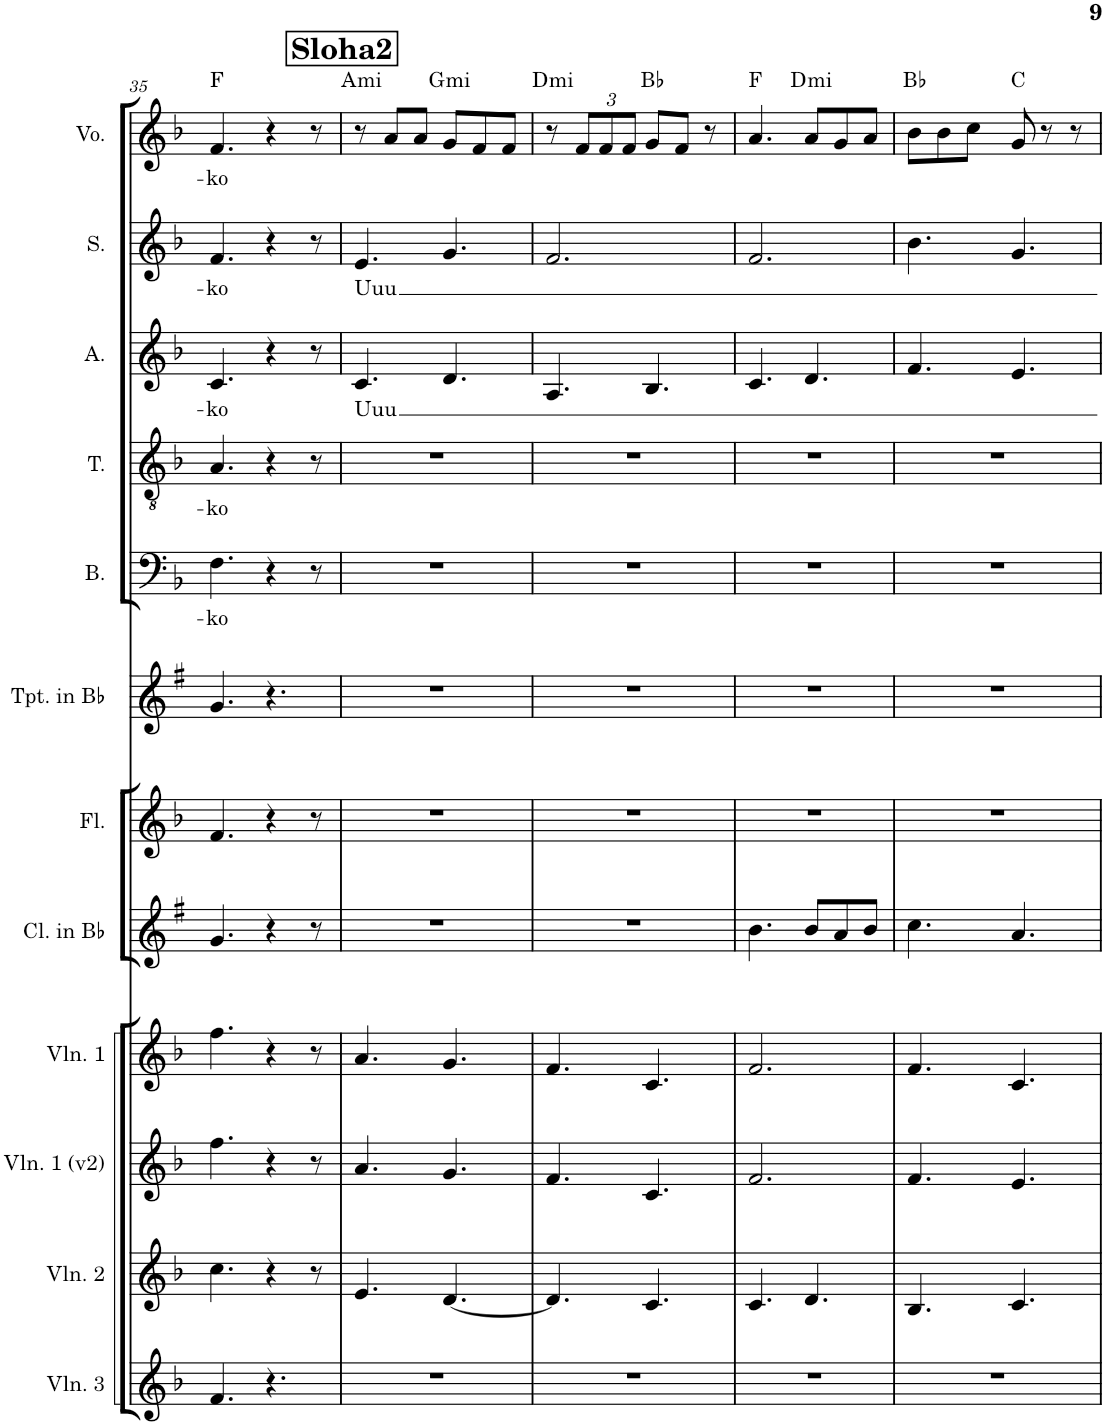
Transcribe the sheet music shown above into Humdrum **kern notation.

**kern	**kern	**kern	**kern	**kern	**kern	**kern	**kern	**text	**kern	**text	**kern	**text	**kern	**text	**kern	**text	**harte
*part12	*part11	*part10	*part9	*part8	*part7	*part6	*part5	*part5	*part4	*part4	*part3	*part3	*part2	*part2	*part1	*part1	*part1
*staff12	*staff11	*staff10	*staff9	*staff8	*staff7	*staff6	*staff5	*staff5	*staff4	*staff4	*staff3	*staff3	*staff2	*staff2	*staff1	*staff1	*
*I"Violin 3	*I"Violin 2	*I"Violin 1 (v2)	*I"Violin 1	*I"Clarinet in Bb	*I"Flute	*I"Trumpet in Bb	*I"Bass	*	*I"Tenor	*	*I"Alto	*	*I"Soprano	*	*I"Voice	*	*
*I'Vln. 3	*I'Vln. 2	*I'Vln. 1 (v2)	*I'Vln. 1	*I'Cl. in Bb	*I'Fl.	*I'Tpt. in Bb	*I'B.	*	*I'T.	*	*I'A.	*	*I'S.	*	*I'Vo.	*	*
!!LO:PB:g=z
*clefG2	*clefG2	*clefG2	*clefG2	*clefG2	*clefG2	*clefG2	*clefF4	*	*clefGv2	*	*clefG2	*	*clefG2	*	*clefG2	*	*
*	*	*	*	*Trd1c2	*	*Trd1c2	*	*	*	*	*	*	*	*	*	*	*
*k[b-]	*k[b-]	*k[b-]	*k[b-]	*k[f#]	*k[b-]	*k[f#]	*k[b-]	*	*k[b-]	*	*k[b-]	*	*k[b-]	*	*k[b-]	*	*
*M6/8	*M6/8	*M6/8	*M6/8	*M6/8	*M6/8	*M6/8	*M6/8	*	*M6/8	*	*M6/8	*	*M6/8	*	*M6/8	*	*
=35	=35	=35	=35	=35	=35	=35	=35	=35	=35	=35	=35	=35	=35	=35	=35	=35	=35
!	!	!	!	!	!	!	!	!LO:LY:b	!	!LO:LY:b	!	!LO:LY:b	!	!LO:LY:b	!	!LO:LY:b	!
4.f/	4.cc\	4.ff\	4.ff\	4.g/	4.f/	4.g/	4.F\	-ko	4.A/	-ko	4.c/	-ko	4.f/	-ko	4.f/	-ko	F:maj
4.r	4r	4r	4r	4r	4r	4.r	4r	.	4r	.	4r	.	4r	.	4r	.	.
.	8r	8r	8r	8r	8r	.	8r	.	8r	.	8r	.	8r	.	8r	.	.
!!LO:REH:place=s1:a:B:cj:fs=14:t=Sloha2
=36	=36	=36	=36	=36	=36	=36	=36	=36	=36	=36	=36	=36	=36	=36	=36	=36	=36
!	!	!	!	!	!	!	!	!	!	!	!	!LO:LY:b	!	!LO:LY:b	!	!	!LO:H:kt=mi
2.r	4.e/	4.a/	4.a/	2.r	2.r	2.r	2.r	.	2.r	.	4.c/	Uuu	4.e/	Uuu	8r	.	A:min
.	.	.	.	.	.	.	.	.	.	.	.	.	.	.	8a/L	.	.
.	.	.	.	.	.	.	.	.	.	.	.	.	.	.	8a/J	.	.
!	!	!	!	!	!	!	!	!	!	!	!	!	!	!	!	!	!LO:H:kt=mi
.	[4.d/	4.g/	4.g/	.	.	.	.	.	.	.	4.d/	.	4.g/	.	8g/L	.	G:min
.	.	.	.	.	.	.	.	.	.	.	.	.	.	.	8f/	.	.
.	.	.	.	.	.	.	.	.	.	.	.	.	.	.	8f/J	.	.
=37	=37	=37	=37	=37	=37	=37	=37	=37	=37	=37	=37	=37	=37	=37	=37	=37	=37
!	!	!	!	!	!	!	!	!	!	!	!	!	!	!	!	!	!LO:H:kt=mi
2.r	4.d/]	4.f/	4.f/	2.r	2.r	2.r	2.r	.	2.r	.	4.A/	.	2.f/	.	8r	.	D:min
*	*	*	*	*	*	*	*	*	*	*	*	*	*	*	*Xbrackettup	*	*
.	.	.	.	.	.	.	.	.	.	.	.	.	.	.	12f/L	.	.
.	.	.	.	.	.	.	.	.	.	.	.	.	.	.	12f/	.	.
.	.	.	.	.	.	.	.	.	.	.	.	.	.	.	12f/J	.	.
.	4.c/	4.c/	4.c/	.	.	.	.	.	.	.	4.B-/	.	.	.	8g/L	.	Bb:maj
.	.	.	.	.	.	.	.	.	.	.	.	.	.	.	8f/J	.	.
.	.	.	.	.	.	.	.	.	.	.	.	.	.	.	8r	.	.
=38	=38	=38	=38	=38	=38	=38	=38	=38	=38	=38	=38	=38	=38	=38	=38	=38	=38
2.r	4.c/	2.f/	2.f/	4.b\	2.r	2.r	2.r	.	2.r	.	4.c/	.	2.f/	.	4.a/	.	F:maj
!	!	!	!	!	!	!	!	!	!	!	!	!	!	!	!	!	!LO:H:kt=mi
.	4.d/	.	.	8b/L	.	.	.	.	.	.	4.d/	.	.	.	8a/L	.	D:min
.	.	.	.	8a/	.	.	.	.	.	.	.	.	.	.	8g/	.	.
.	.	.	.	8b/J	.	.	.	.	.	.	.	.	.	.	8a/J	.	.
=39	=39	=39	=39	=39	=39	=39	=39	=39	=39	=39	=39	=39	=39	=39	=39	=39	=39
2.r	4.B-/	4.f/	4.f/	4.cc\	2.r	2.r	2.r	.	2.r	.	4.f/	.	4.b-\	.	8b-\L	.	Bb:maj
.	.	.	.	.	.	.	.	.	.	.	.	.	.	.	8b-\	.	.
.	.	.	.	.	.	.	.	.	.	.	.	.	.	.	8cc\J	.	.
.	4.c/	4.e/	4.c/	4.a/	.	.	.	.	.	.	4.e/	.	4.g/	.	8g/	.	C:maj
.	.	.	.	.	.	.	.	.	.	.	.	.	.	.	8r	.	.
.	.	.	.	.	.	.	.	.	.	.	.	.	.	.	8r	.	.
=	=	=	=	=	=	=	=	=	=	=	=	=	=	=	=	=	=
*-	*-	*-	*-	*-	*-	*-	*-	*-	*-	*-	*-	*-	*-	*-	*-	*-	*-
